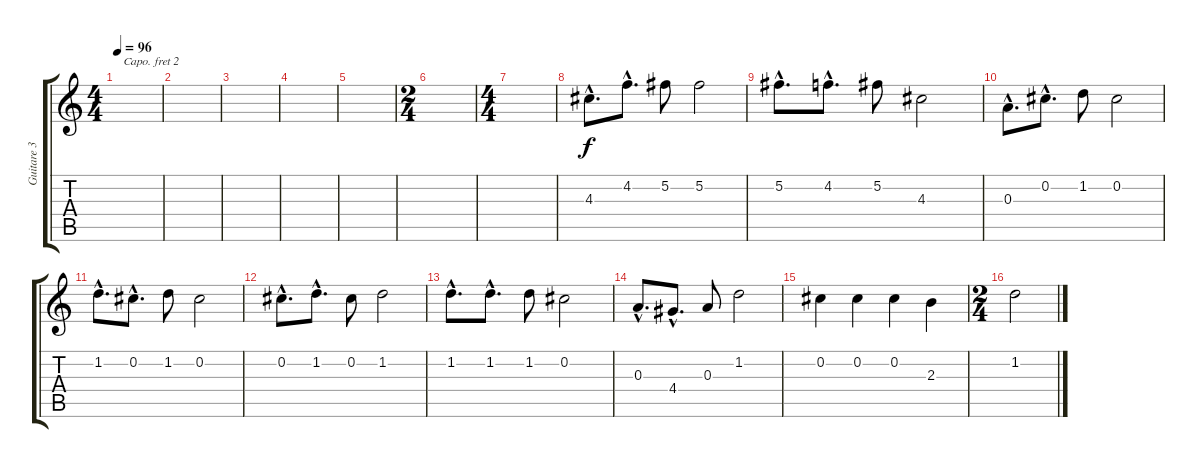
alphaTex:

\track ("Guitare 3" "Guitare 3") {instrument electricguitarmuted}
\staff {score tabs}
\capo 2
\tuning (E4 B3 G3 D3 A2 E2) {hide}
\ts (4 4)
\tempo 96
\clef g2
\ks c
|
|
|
|
|
\ts (2 4)
|
\ts (4 4)
|
4.3{hac}.8{d} 4.2{hac}.8{d} 5.2.8 5.2.2 |
5.2{hac}.8{d} 4.2{hac}.8{d} 5.2.8 4.3.2 |
0.3{hac}.8{d} 0.2{hac}.8{d} 1.2.8 0.2.2 |
1.2{hac}.8{d} 0.2{hac}.8{d} 1.2.8 0.2.2 |
0.2{hac}.8{d} 1.2{hac}.8{d} 0.2.8 1.2.2 |
1.2{hac}.8{d} 1.2{hac}.8{d} 1.2.8 0.2.2 |
0.3{hac}.8{d} 4.4{hac}.8{d} 0.3.8 1.2.2 |
0.2.4 0.2.4 0.2.4 2.3.4 |
\ts (2 4)
1.2.2
